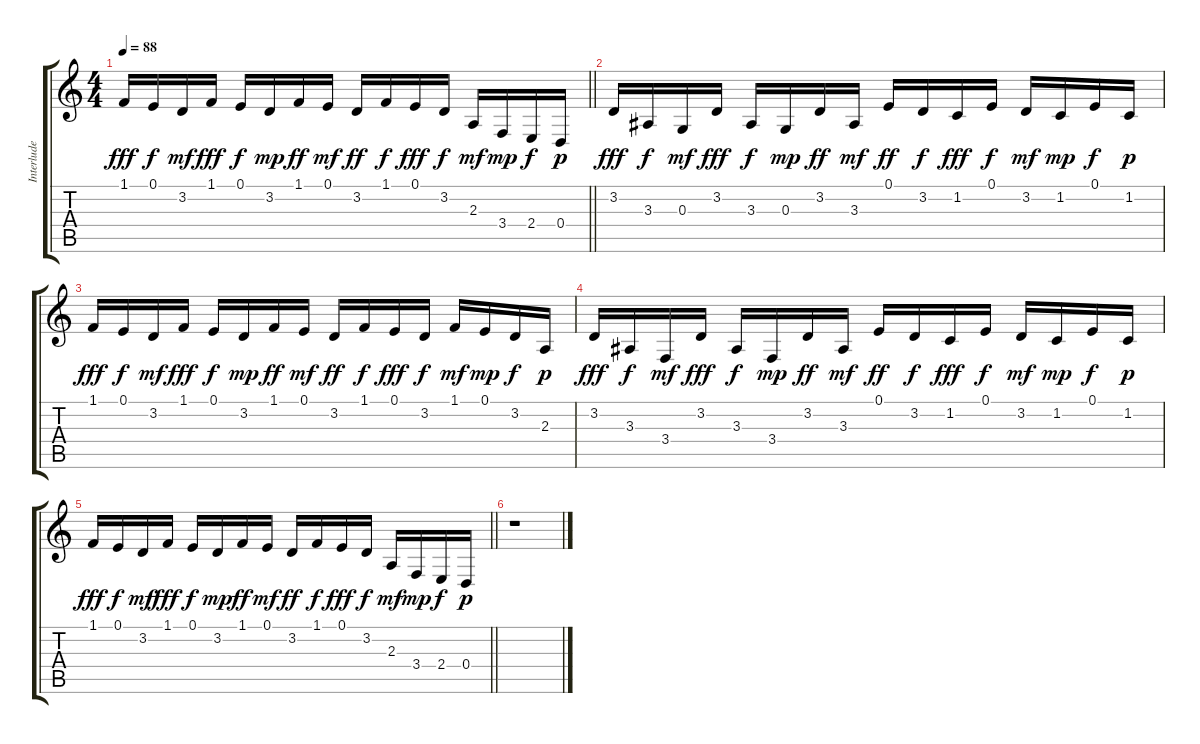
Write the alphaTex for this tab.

\track ("Interlude en chorus background" "Interlude ") {instrument shamisen}
\staff {score tabs}
\tuning (E4 B3 G3 D3 A2 E2) {hide}
\ts (4 4)
\tempo 88
\clef g2
\barLineRight lightlight
\ks c
1.1.16{dy fff balance 14} 0.1.16{dy f} 3.2.16{dy mf balance 1} 1.1.16{dy fff balance 9} 0.1.16{dy f balance 11} 3.2.16{dy mp balance 2} 1.1.16{dy ff balance 5} 0.1.16{dy mf balance 11} 3.2.16{dy ff balance 14} 1.1.16{dy f balance 12} 0.1.16{dy fff balance 6} 3.2.16{dy f balance 9} 2.3.16{dy mf balance 2} 3.4.16{dy mp balance 5} 2.4.16{dy f balance 8} 0.4.16{dy p balance 11} |
3.2.16{dy fff balance 14} 3.3.16{dy f} 0.3.16{dy mf balance 1} 3.2.16{dy fff balance 9} 3.3.16{dy f balance 11} 0.3.16{dy mp balance 2} 3.2.16{dy ff balance 5} 3.3.16{dy mf balance 11} 0.1.16{dy ff balance 14} 3.2.16{dy f balance 12} 1.2.16{dy fff balance 6} 0.1.16{dy f balance 9} 3.2.16{dy mf balance 2} 1.2.16{dy mp balance 5} 0.1.16{dy f balance 8} 1.2.16{dy p balance 11} |
1.1.16{dy fff balance 14} 0.1.16{dy f} 3.2.16{dy mf balance 1} 1.1.16{dy fff balance 9} 0.1.16{dy f balance 11} 3.2.16{dy mp balance 2} 1.1.16{dy ff balance 5} 0.1.16{dy mf balance 11} 3.2.16{dy ff balance 14} 1.1.16{dy f balance 12} 0.1.16{dy fff balance 6} 3.2.16{dy f balance 9} 1.1.16{dy mf balance 2} 0.1.16{dy mp balance 5} 3.2.16{dy f balance 8} 2.3.16{dy p balance 11} |
3.2.16{dy fff balance 14} 3.3.16{dy f} 3.4.16{dy mf balance 1} 3.2.16{dy fff balance 9} 3.3.16{dy f balance 11} 3.4.16{dy mp balance 2} 3.2.16{dy ff balance 5} 3.3.16{dy mf balance 11} 0.1.16{dy ff balance 14} 3.2.16{dy f balance 12} 1.2.16{dy fff balance 6} 0.1.16{dy f balance 9} 3.2.16{dy mf balance 2} 1.2.16{dy mp balance 5} 0.1.16{dy f balance 8} 1.2.16{dy p balance 11} |
\barLineRight lightlight
1.1.16{dy fff balance 14} 0.1.16{dy f} 3.2.16{dy mf balance 1} 1.1.16{dy fff balance 9} 0.1.16{dy f balance 11} 3.2.16{dy mp balance 2} 1.1.16{dy ff balance 5} 0.1.16{dy mf balance 11} 3.2.16{dy ff balance 14} 1.1.16{dy f balance 12} 0.1.16{dy fff balance 6} 3.2.16{dy f balance 9} 2.3.16{dy mf balance 2} 3.4.16{dy mp balance 5} 2.4.16{dy f balance 8} 0.4.16{dy p balance 11} |
r.1
